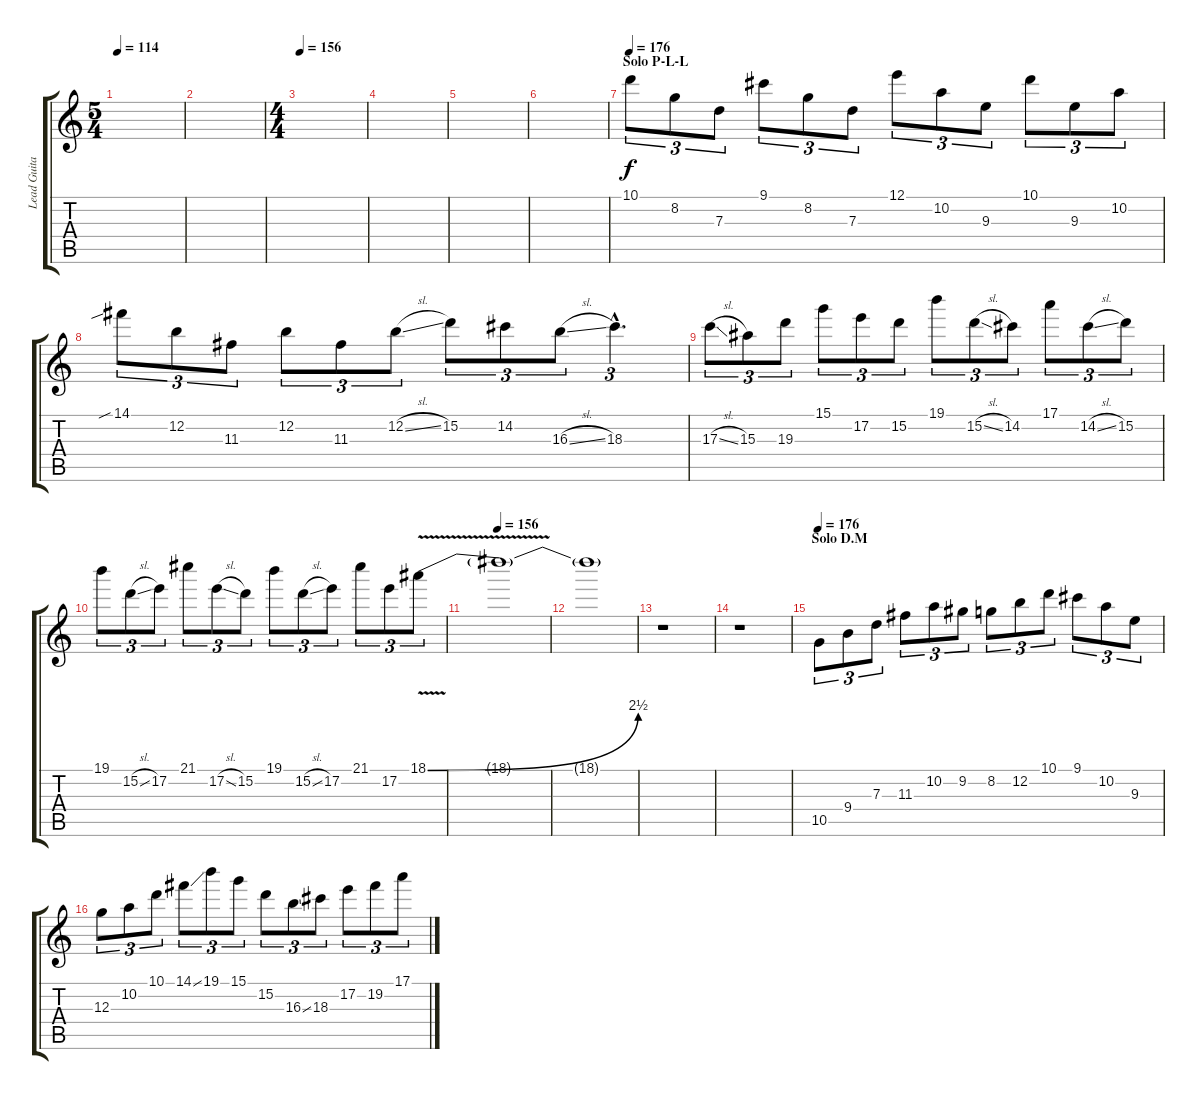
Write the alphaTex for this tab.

\track ("Lead Guitar" "Lead Guita") {instrument distortionguitar}
\staff {score tabs}
\tuning (E4 B3 G3 D3 A2 E2) {hide}
\ts (5 4)
\tempo 114
\clef g2
\ks c
|
|
\ts (4 4)
\tempo 156
|
|
|
|
\section ("" "Solo P-L-L")
\tempo 176
10.1.8{tu (3 2)} 8.2.8{tu (3 2)} 7.3.8{tu (3 2)} 9.1.8{tu (3 2)} 8.2.8{tu (3 2)} 7.3.8{tu (3 2)} 12.1.8{tu (3 2)} 10.2.8{tu (3 2)} 9.3.8{tu (3 2)} 10.1.8{tu (3 2)} 9.3.8{tu (3 2)} 10.2.8{tu (3 2)} |
14.1{sib}.8{tu (3 2)} 12.2.8{tu (3 2)} 11.3.8{tu (3 2)} 12.2.8{tu (3 2)} 11.3.8{tu (3 2)} 12.2{sl}.8{tu (3 2)} 15.2.8{tu (3 2)} 14.2.8{tu (3 2)} 16.3{sl}.8{tu (3 2)} 18.3{hac}.4{d tu (3 2)} |
17.3{sl}.8{tu (3 2)} 15.3.8{tu (3 2)} 19.3.8{tu (3 2)} 15.1.8{tu (3 2)} 17.2.8{tu (3 2)} 15.2.8{tu (3 2)} 19.1.8{tu (3 2)} 15.2{sl}.8{tu (3 2)} 14.2.8{tu (3 2)} 17.1.8{tu (3 2)} 14.2{sl}.8{tu (3 2)} 15.2.8{tu (3 2)} |
19.1.8{tu (3 2)} 15.2{sl}.8{tu (3 2)} 17.2.8{tu (3 2)} 21.1.8{tu (3 2)} 17.2{sl}.8{tu (3 2)} 15.2.8{tu (3 2)} 19.1.8{tu (3 2)} 15.2{sl}.8{tu (3 2)} 17.2.8{tu (3 2)} 21.1.8{tu (3 2)} 17.2.8{tu (3 2)} 18.1{be (bend 0 0 60 10) v}.8{tu (3 2)} |
\tempo 156
18.1{t}.1 |
18.1{t}.1 |
r.1 |
r.1 |
\section ("" "Solo D.M")
\tempo 176
10.5.8{tu (3 2)} 9.4.8{tu (3 2)} 7.3.8{tu (3 2)} 11.3.8{tu (3 2)} 10.2.8{tu (3 2)} 9.2.8{tu (3 2)} 8.2.8{tu (3 2)} 12.2.8{tu (3 2)} 10.1.8{tu (3 2)} 9.1.8{tu (3 2)} 10.2.8{tu (3 2)} 9.3.8{tu (3 2)} |
12.3.8{tu (3 2)} 10.2.8{tu (3 2)} 10.1.8{tu (3 2)} 14.1{ss}.8{tu (3 2)} 19.1.8{tu (3 2)} 15.1.8{tu (3 2)} 15.2.8{tu (3 2)} 16.3{ss}.8{tu (3 2)} 18.3.8{tu (3 2)} 17.2.8{tu (3 2)} 19.2.8{tu (3 2)} 17.1.8{tu (3 2)}
